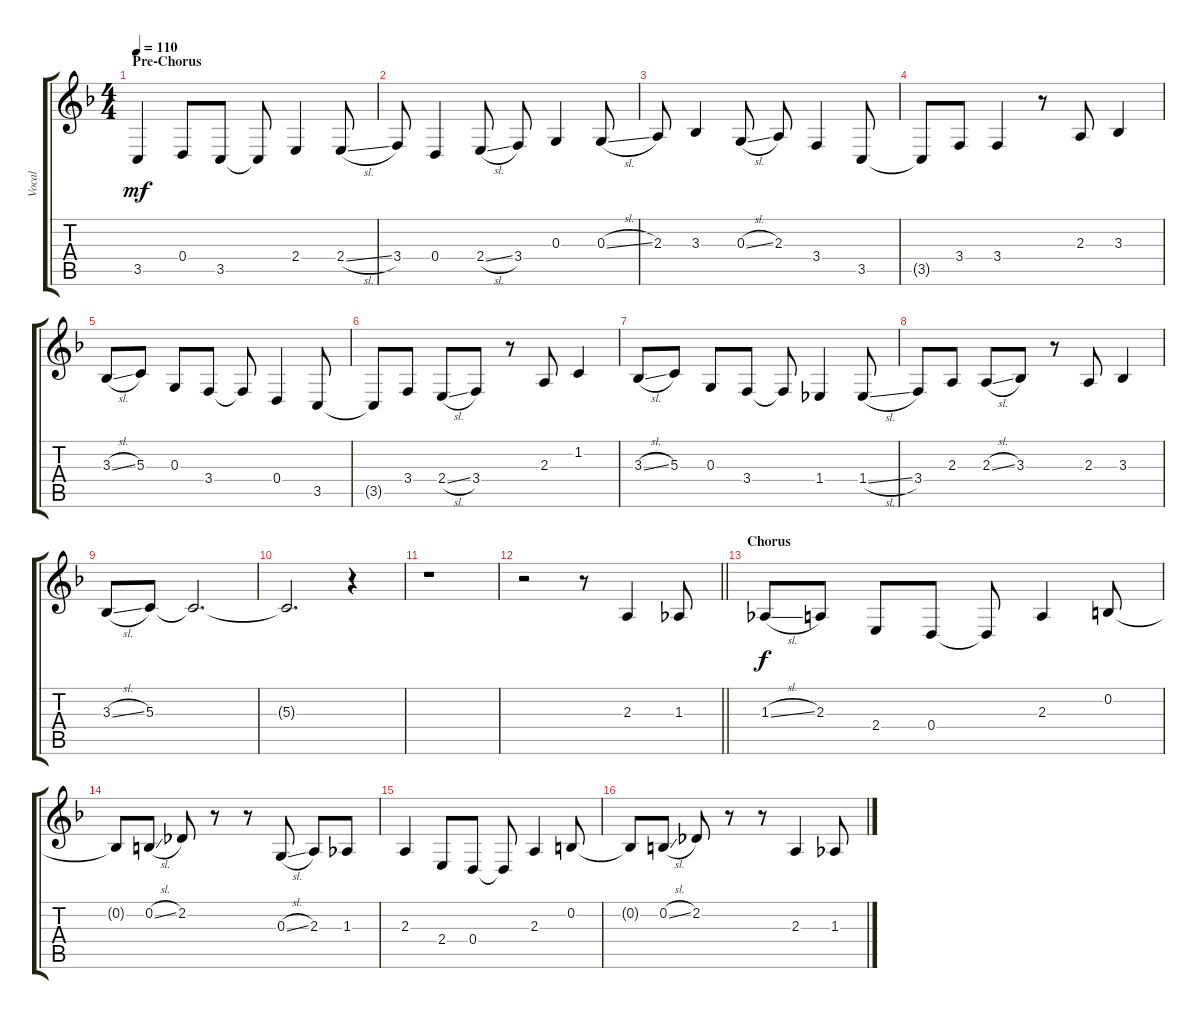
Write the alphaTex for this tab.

\track ("Vocal" "Vocal") {mute instrument tenorsax}
\staff {score tabs}
\tuning (E4 B3 G3 D3 A2 E2) {hide}
\ts (4 4)
\section ("" "Pre-Chorus")
\tempo 110
\clef g2
\ks f
3.5.4{dy mf} 0.4.8 3.5.8 3.5{t}.8 2.4.4 2.4{sl}.8 |
3.4.8 0.4.4 2.4{sl}.8 3.4.8 0.3.4 0.3{sl}.8 |
2.3.8 3.3.4 0.3{sl}.8 2.3.8 3.4.4 3.5.8 |
3.5{t}.8 3.4.8 3.4.4 r.8 2.3.8 3.3.4 |
3.3{sl}.8 5.3.8 0.3.8 3.4.8 3.4{t}.8 0.4.4 3.5.8 |
3.5{t}.8 3.4.8 2.4{sl}.8 3.4.8 r.8 2.3.8 1.2.4 |
3.3{sl}.8 5.3.8 0.3.8 3.4.8 3.4{t}.8 1.4.4 1.4{sl}.8 |
3.4.8 2.3.8 2.3{sl}.8 3.3.8 r.8 2.3.8 3.3.4 |
3.3{sl}.8 5.3.8 5.3{t}.2{d} |
5.3{t}.2{d} r.4 |
r.1 |
\barLineRight lightlight
r.2 r.8 2.3.4 1.3.8 |
\section ("" "Chorus")
1.3{sl}.8{dy f} 2.3.8 2.4.8 0.4.8 0.4{t}.8 2.3.4 0.2.8 |
0.2{t}.8 0.2{sl}.8 2.2.8 r.8 r.8 0.3{sl}.8 2.3.8 1.3.8 |
2.3.4 2.4.8 0.4.8 0.4{t}.8 2.3.4 0.2.8 |
0.2{t}.8 0.2{sl}.8 2.2.8 r.8 r.8 2.3.4 1.3.8
